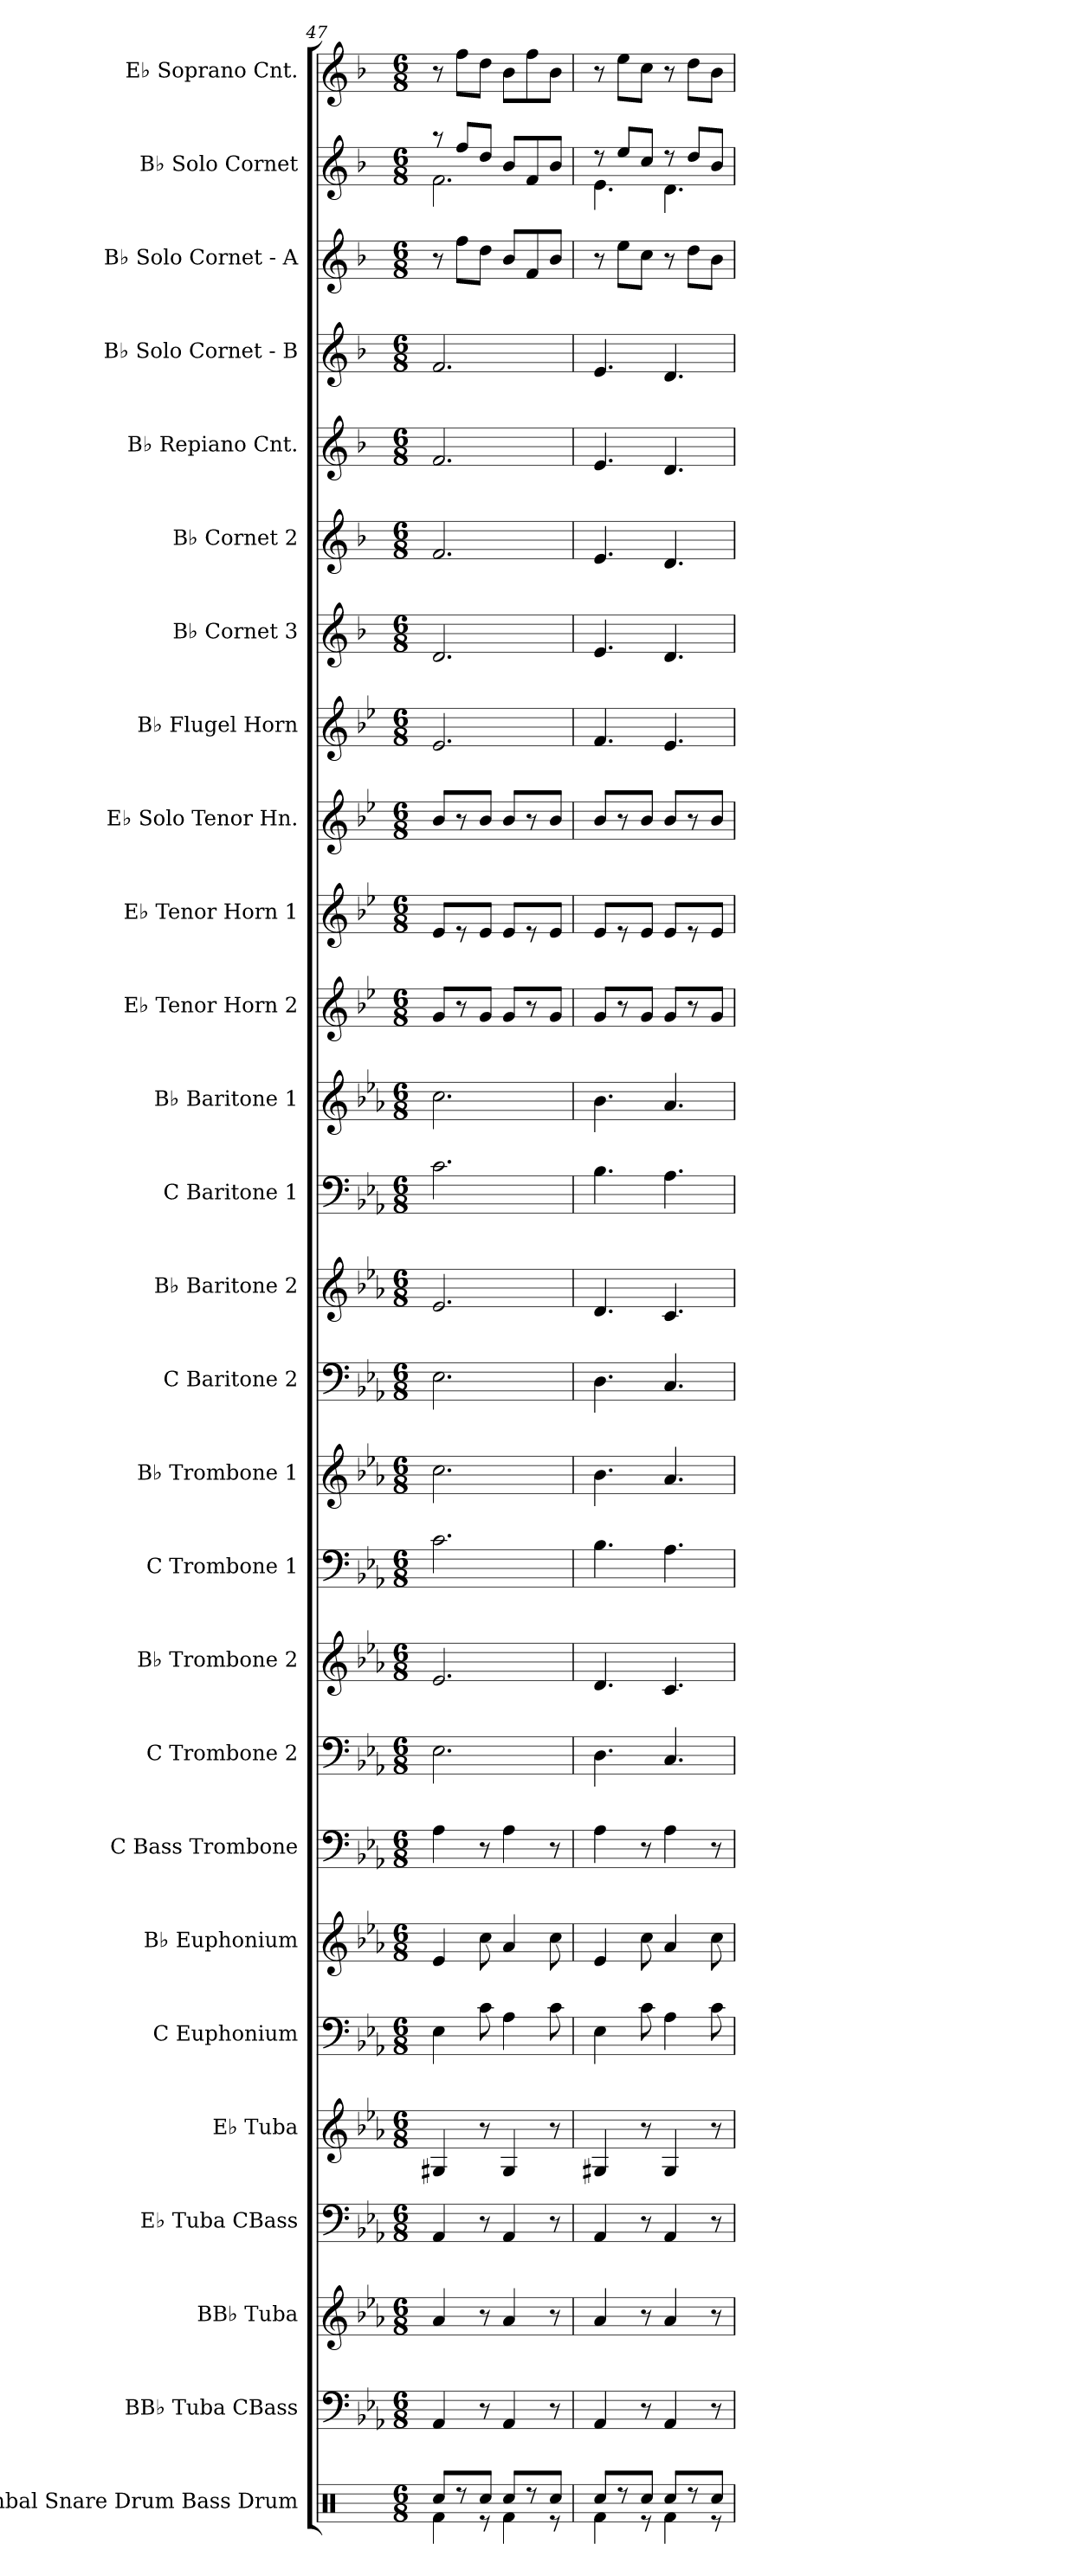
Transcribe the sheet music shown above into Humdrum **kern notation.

**kern	**kern	**kern	**kern	**kern	**kern	**kern	**kern	**kern	**kern	**kern	**kern	**kern	**kern	**kern	**kern	**kern	**kern	**kern	**kern	**kern	**kern	**kern	**kern	**kern	**kern	**kern
*part27	*part26	*part25	*part24	*part23	*part22	*part21	*part20	*part19	*part18	*part17	*part16	*part15	*part14	*part13	*part12	*part11	*part10	*part9	*part8	*part7	*part6	*part5	*part4	*part3	*part2	*part1
*staff27	*staff26	*staff25	*staff24	*staff23	*staff22	*staff21	*staff20	*staff19	*staff18	*staff17	*staff16	*staff15	*staff14	*staff13	*staff12	*staff11	*staff10	*staff9	*staff8	*staff7	*staff6	*staff5	*staff4	*staff3	*staff2	*staff1
*I"Cymbal Snare Drum Bass Drum	*I"BB♭ Tuba CBass	*I"BB♭ Tuba	*I"E♭ Tuba CBass	*I"E♭ Tuba	*I"C Euphonium	*I"B♭ Euphonium	*I"C Bass Trombone	*I"C Trombone 2	*I"B♭ Trombone 2	*I"C Trombone 1	*I"B♭ Trombone 1	*I"C Baritone 2	*I"B♭ Baritone 2	*I"C Baritone 1	*I"B♭ Baritone 1	*I"E♭ Tenor Horn 2	*I"E♭ Tenor Horn 1	*I"E♭ Solo Tenor Hn.	*I"B♭ Flugel Horn	*I"B♭ Cornet 3	*I"B♭ Cornet 2	*I"B♭ Repiano Cnt.	*I"B♭ Solo Cornet - B	*I"B♭ Solo Cornet - A	*I"B♭ Solo Cornet	*I"E♭ Soprano Cnt.
*I'Cym. S.D. B.D.	*	*I'BB♭ Tba.	*	*I'E♭ Tba.	*I'C Euph.	*I'B♭ Euph.	*I'C Bs. Tbn.	*I'C Tbn. 2	*I'B♭ Tbn. 2	*I'C Tbn. 1	*I'B♭ Tbn. 1	*I'C Bar. 2	*I'B♭ Bar. 2	*I'C Bar. 1	*I'B♭ Bar. 1	*I'E♭ Hn. 2	*I'E♭ Hn. 1	*I'E♭ Solo Hn.	*I'B♭ Flg. Hn.	*I'B♭ Cnt. 3	*I'B♭ Cnt. 2	*I'B♭ Rep. Cnt.	*I'B♭ Solo Cnt. - B	*I'B♭ Solo Cnt. - A	*I'B♭ Solo Cnt.	*I'E♭ Sop. Cnt.
*clefX	*clefF4	*clefG2	*clefF4	*clefG2	*clefF4	*clefG2	*clefF4	*clefF4	*clefG2	*clefF4	*clefG2	*clefF4	*clefG2	*clefF4	*clefG2	*clefG2	*clefG2	*clefG2	*clefG2	*clefG2	*clefG2	*clefG2	*clefG2	*clefG2	*clefG2	*clefG2
*	*	*ITrd14c24	*	*ITrd7c12	*	*ITrd7c12	*	*	*ITrd7c12	*	*ITrd7c12	*	*ITrd7c12	*	*ITrd7c12	*ITrd4c7	*ITrd4c7	*ITrd4c7	*ITrd4c7	*ITrd1c2	*ITrd1c2	*ITrd1c2	*ITrd1c2	*ITrd1c2	*ITrd1c2	*ITrd1c2
*k[]	*k[b-e-a-]	*k[b-e-a-]	*k[b-e-a-]	*k[b-e-a-]	*k[b-e-a-]	*k[b-e-a-]	*k[b-e-a-]	*k[b-e-a-]	*k[b-e-a-]	*k[b-e-a-]	*k[b-e-a-]	*k[b-e-a-]	*k[b-e-a-]	*k[b-e-a-]	*k[b-e-a-]	*k[b-e-a-]	*k[b-e-a-]	*k[b-e-a-]	*k[b-e-a-]	*k[b-e-a-]	*k[b-e-a-]	*k[b-e-a-]	*k[b-e-a-]	*k[b-e-a-]	*k[b-e-a-]	*k[b-e-a-]
*M6/8	*M6/8	*M6/8	*M6/8	*M6/8	*M6/8	*M6/8	*M6/8	*M6/8	*M6/8	*M6/8	*M6/8	*M6/8	*M6/8	*M6/8	*M6/8	*M6/8	*M6/8	*M6/8	*M6/8	*M6/8	*M6/8	*M6/8	*M6/8	*M6/8	*M6/8	*M6/8
=47	=47	=47	=47	=47	=47	=47	=47	=47	=47	=47	=47	=47	=47	=47	=47	=47	=47	=47	=47	=47	=47	=47	=47	=47	=47	=47
*^	*	*	*	*	*	*	*	*	*	*	*	*	*	*	*	*	*	*	*	*	*	*	*	*	*^	*
8Rcc/L	4Rf\	4AA-/	4AA-/	4AA-/	4GG#X/	4E-\	4E-/	4A-\	2.E-\	2.E-/	2.c\	2.c\	2.E-\	2.E-/	2.c\	2.c\	8c/L	8A-/L	8e-/L	2.A-/	2.c/	2.e-/	2.e-/	2.e-/	8r	8r	2.e-\	8r
8r	.	.	.	.	.	.	.	.	.	.	.	.	.	.	.	.	8r	8r	8r	.	.	.	.	.	8ee-\L	8ee-/L	.	8ee-\L
8Rcc/J	8r	8r	8r	8r	8r	8c\	8c\	8r	.	.	.	.	.	.	.	.	8c/J	8A-/J	8e-/J	.	.	.	.	.	8cc\J	8cc/J	.	8cc\J
8Rcc/L	4Rf\	4AA-/	4AA-/	4AA-/	4GG#/	4A-\	4A-/	4A-\	.	.	.	.	.	.	.	.	8c/L	8A-/L	8e-/L	.	.	.	.	.	8a-/L	8a-/L	.	8a-\L
8r	.	.	.	.	.	.	.	.	.	.	.	.	.	.	.	.	8r	8r	8r	.	.	.	.	.	8e-/	8e-/	.	8ee-\
8Rcc/J	8r	8r	8r	8r	8r	8c\	8c\	8r	.	.	.	.	.	.	.	.	8c/J	8A-/J	8e-/J	.	.	.	.	.	8a-/J	8a-/J	.	8a-\J
=48	=48	=48	=48	=48	=48	=48	=48	=48	=48	=48	=48	=48	=48	=48	=48	=48	=48	=48	=48	=48	=48	=48	=48	=48	=48	=48	=48	=48
8Rcc/L	4Rf\	4AA-/	4AA-/	4AA-/	4GG#X/	4E-\	4E-/	4A-\	4.D\	4.D/	4.B-\	4.B-\	4.D\	4.D/	4.B-\	4.B-\	8c/L	8A-/L	8e-/L	4.B-/	4.d/	4.d/	4.d/	4.d/	8r	8r	4.d\	8r
8r	.	.	.	.	.	.	.	.	.	.	.	.	.	.	.	.	8r	8r	8r	.	.	.	.	.	8dd\L	8dd/L	.	8dd\L
8Rcc/J	8r	8r	8r	8r	8r	8c\	8c\	8r	.	.	.	.	.	.	.	.	8c/J	8A-/J	8e-/J	.	.	.	.	.	8b-\J	8b-/J	.	8b-\J
8Rcc/L	4Rf\	4AA-/	4AA-/	4AA-/	4GG#/	4A-\	4A-/	4A-\	4.C/	4.C/	4.A-\	4.A-/	4.C/	4.C/	4.A-\	4.A-/	8c/L	8A-/L	8e-/L	4.A-/	4.c/	4.c/	4.c/	4.c/	8r	8r	4.c\	8r
8r	.	.	.	.	.	.	.	.	.	.	.	.	.	.	.	.	8r	8r	8r	.	.	.	.	.	8cc\L	8cc/L	.	8cc\L
8Rcc/J	8r	8r	8r	8r	8r	8c\	8c\	8r	.	.	.	.	.	.	.	.	8c/J	8A-/J	8e-/J	.	.	.	.	.	8a-\J	8a-/J	.	8a-\J
*v	*v	*	*	*	*	*	*	*	*	*	*	*	*	*	*	*	*	*	*	*	*	*	*	*	*	*v	*v	*
=	=	=	=	=	=	=	=	=	=	=	=	=	=	=	=	=	=	=	=	=	=	=	=	=	=	=
*-	*-	*-	*-	*-	*-	*-	*-	*-	*-	*-	*-	*-	*-	*-	*-	*-	*-	*-	*-	*-	*-	*-	*-	*-	*-	*-
